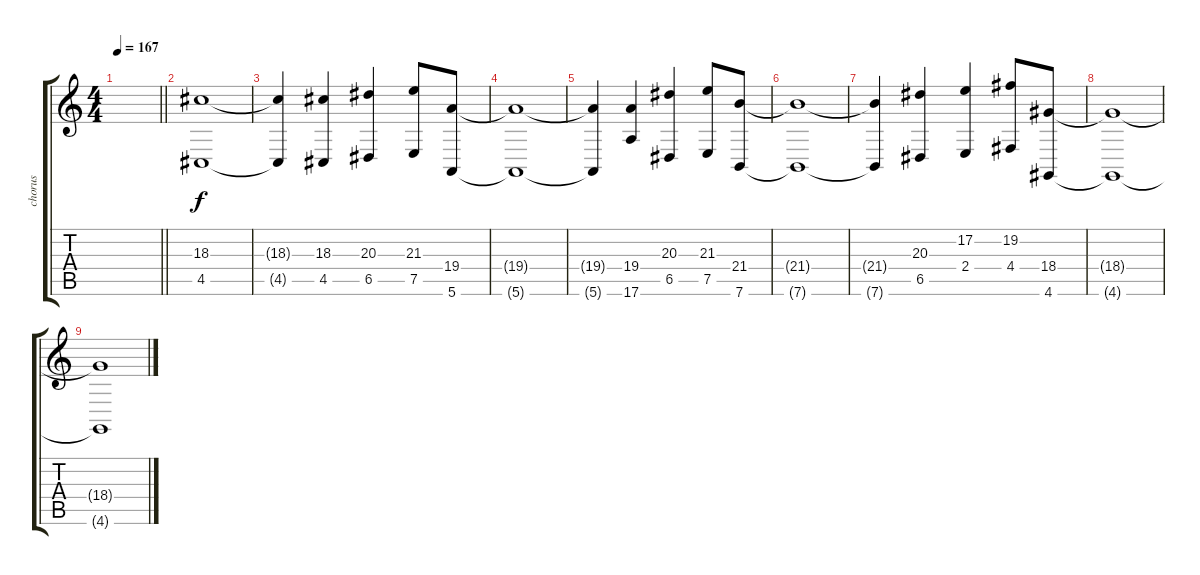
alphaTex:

\track ("chorus" "chorus") {instrument choiraahs}
\staff {score tabs}
\tuning (E4 B3 G3 D3 A2 E2) {hide}
\ts (4 4)
\tempo 167
\clef g2
\barLineRight lightlight
\ks c
|
(18.3 4.5).1 |
(18.3{t} 4.5{t}).4 (18.3 4.5).4 (20.3 6.5).4 (21.3 7.5).8 (19.4 5.6).8 |
(19.4{t} 5.6{t}).1 |
(19.4{t} 5.6{t}).4 (19.4 17.6).4 (20.3 6.5).4 (21.3 7.5).8 (21.4 7.6).8 |
(21.4{t} 7.6{t}).1 |
(21.4{t} 7.6{t}).4 (20.3 6.5).4 (17.2 2.4).4 (19.2 4.4).8 (18.4 4.6).8 |
(18.4{t} 4.6{t}).1 |
(18.4{t} 4.6{t}).1
